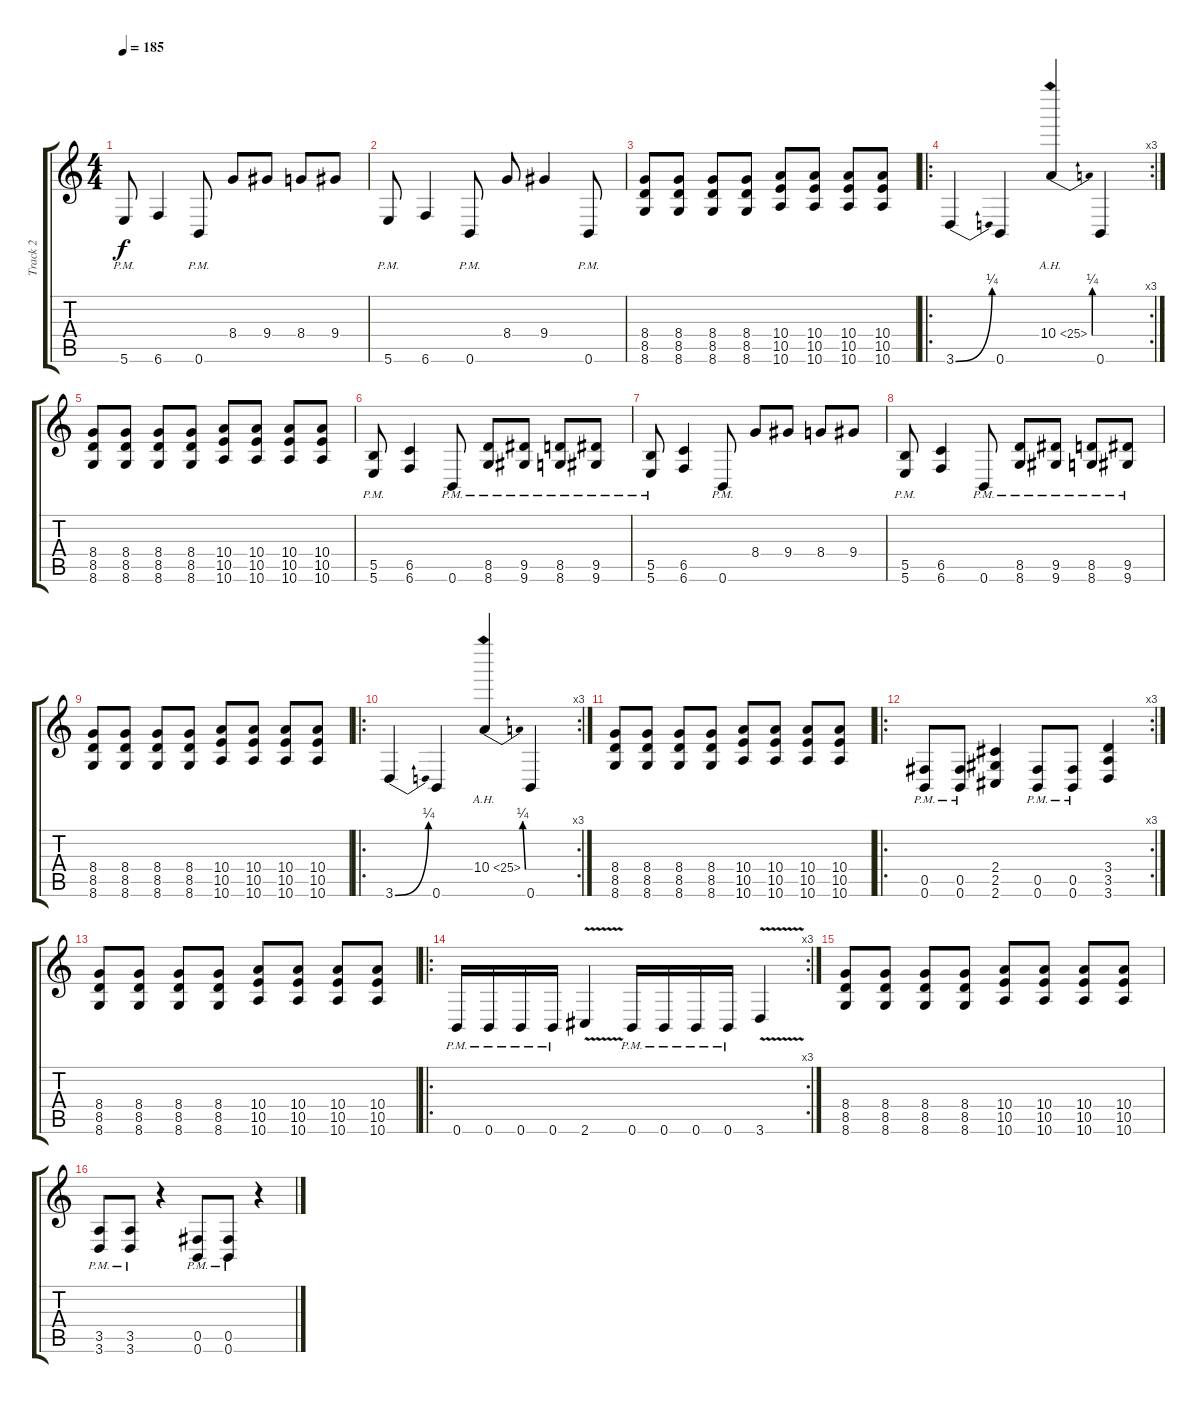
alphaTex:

\track ("Track 2" "Track 2") {instrument distortionguitar}
\staff {score tabs}
\tuning (Db4 Ab3 E3 B2 Gb2 B1) {hide}
\ts (4 4)
\tempo 185
\clef g2
\ks c
5.6{pm}.8{dy f} 6.6.4 0.6{pm}.8 8.4.8 9.4.8 8.4.8 9.4.8 |
5.6{pm}.8 6.6.4 0.6{pm}.8 8.4.8 9.4.4 0.6{pm}.8 |
(8.4 8.5 8.6).8 (8.4 8.5 8.6).8 (8.4 8.5 8.6).8 (8.4 8.5 8.6).8 (10.4 10.5 10.6).8 (10.4 10.5 10.6).8 (10.4 10.5 10.6).8 (10.4 10.5 10.6).8 |
\ro
\rc 3
3.6{be (bend 0 0 60 1)}.4 0.6.4 10.4{be (bend 0 0 60 1) ah 15}.4 0.6.4 |
(8.4 8.5 8.6).8 (8.4 8.5 8.6).8 (8.4 8.5 8.6).8 (8.4 8.5 8.6).8 (10.4 10.5 10.6).8 (10.4 10.5 10.6).8 (10.4 10.5 10.6).8 (10.4 10.5 10.6).8 |
(5.5{pm} 5.6{pm}).8 (6.5 6.6).4 0.6{pm}.8 (8.5{pm} 8.6{pm}).8 (9.5{pm} 9.6{pm}).8 (8.5{pm} 8.6{pm}).8 (9.5{pm} 9.6{pm}).8 |
(5.5{pm} 5.6{pm}).8 (6.5 6.6).4 0.6{pm}.8 8.4.8 9.4.8 8.4.8 9.4.8 |
(5.5{pm} 5.6{pm}).8 (6.5 6.6).4 0.6{pm}.8 (8.5{pm} 8.6{pm}).8 (9.5{pm} 9.6{pm}).8 (8.5{pm} 8.6{pm}).8 (9.5{pm} 9.6{pm}).8 |
(8.4 8.5 8.6).8 (8.4 8.5 8.6).8 (8.4 8.5 8.6).8 (8.4 8.5 8.6).8 (10.4 10.5 10.6).8 (10.4 10.5 10.6).8 (10.4 10.5 10.6).8 (10.4 10.5 10.6).8 |
\ro
\rc 3
3.6{be (bend 0 0 60 1)}.4 0.6.4 10.4{be (bend 0 0 60 1) ah 15}.4 0.6.4 |
(8.4 8.5 8.6).8 (8.4 8.5 8.6).8 (8.4 8.5 8.6).8 (8.4 8.5 8.6).8 (10.4 10.5 10.6).8 (10.4 10.5 10.6).8 (10.4 10.5 10.6).8 (10.4 10.5 10.6).8 |
\ro
\rc 3
(0.5{pm} 0.6{pm}).8 (0.5{pm} 0.6{pm}).8 (2.4 2.5 2.6).4 (0.5{pm} 0.6{pm}).8 (0.5{pm} 0.6{pm}).8 (3.4 3.5 3.6).4 |
(8.4 8.5 8.6).8 (8.4 8.5 8.6).8 (8.4 8.5 8.6).8 (8.4 8.5 8.6).8 (10.4 10.5 10.6).8 (10.4 10.5 10.6).8 (10.4 10.5 10.6).8 (10.4 10.5 10.6).8 |
\ro
\rc 3
0.6{pm}.16 0.6{pm}.16 0.6{pm}.16 0.6{pm}.16 2.6{v}.4 0.6{pm}.16 0.6{pm}.16 0.6{pm}.16 0.6{pm}.16 3.6{v}.4 |
(8.4 8.5 8.6).8 (8.4 8.5 8.6).8 (8.4 8.5 8.6).8 (8.4 8.5 8.6).8 (10.4 10.5 10.6).8 (10.4 10.5 10.6).8 (10.4 10.5 10.6).8 (10.4 10.5 10.6).8 |
(3.5{pm} 3.6{pm}).8 (3.5{pm} 3.6{pm}).8 r.4 (0.5{pm} 0.6{pm}).8 (0.5{pm} 0.6{pm}).8 r.4
